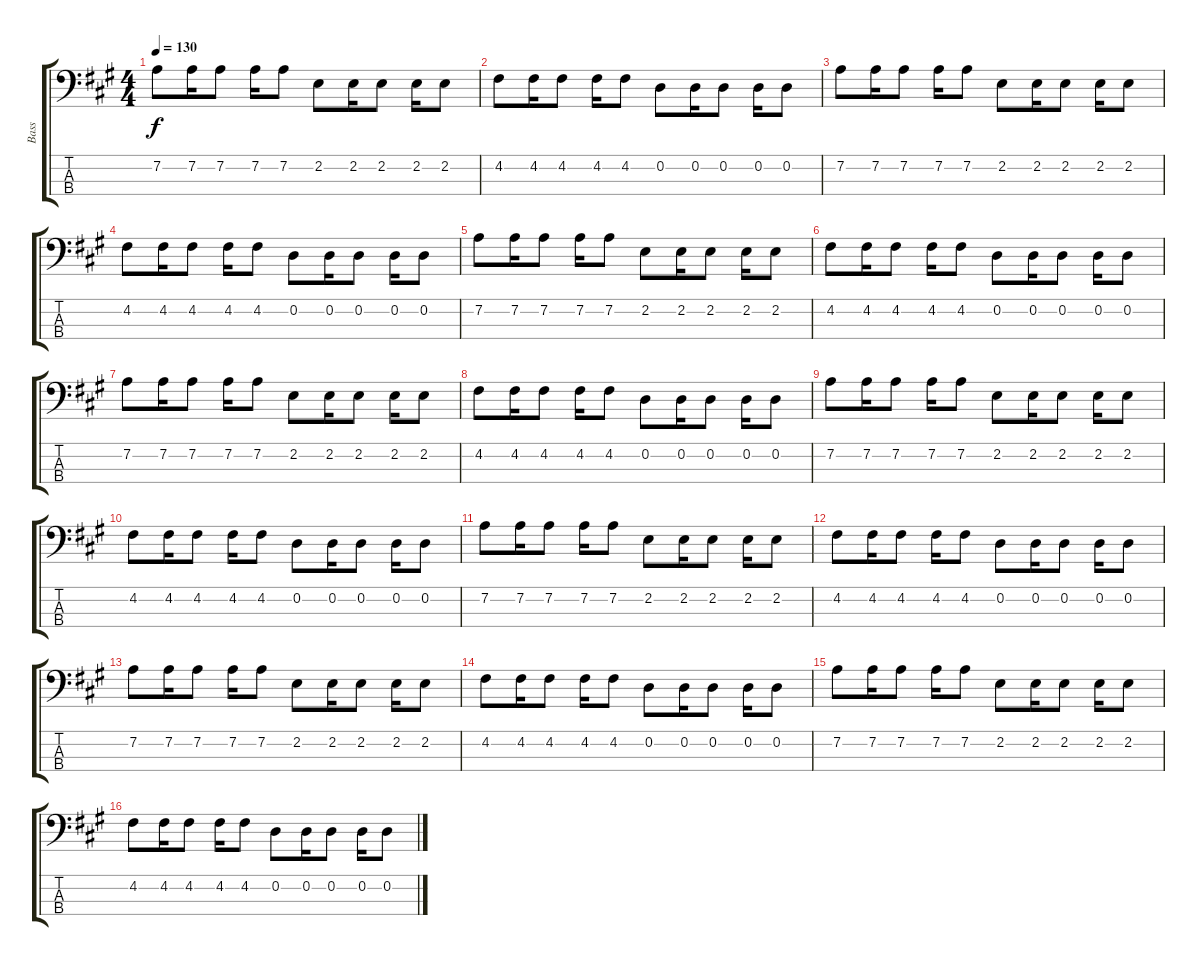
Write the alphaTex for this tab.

\track ("Bass" "Bass") {instrument electricguitarmuted}
\staff {score tabs}
\tuning (G2 D2 A1 E1) {hide}
\ts (4 4)
\tempo 130
\clef f4
\ks f#minor
7.2.8{dy f} 7.2.16 7.2.8 7.2.16 7.2.8 2.2.8 2.2.16 2.2.8 2.2.16 2.2.8 |
4.2.8 4.2.16 4.2.8 4.2.16 4.2.8 0.2.8 0.2.16 0.2.8 0.2.16 0.2.8 |
7.2.8 7.2.16 7.2.8 7.2.16 7.2.8 2.2.8 2.2.16 2.2.8 2.2.16 2.2.8 |
4.2.8 4.2.16 4.2.8 4.2.16 4.2.8 0.2.8 0.2.16 0.2.8 0.2.16 0.2.8 |
7.2.8 7.2.16 7.2.8 7.2.16 7.2.8 2.2.8 2.2.16 2.2.8 2.2.16 2.2.8 |
4.2.8 4.2.16 4.2.8 4.2.16 4.2.8 0.2.8 0.2.16 0.2.8 0.2.16 0.2.8 |
7.2.8 7.2.16 7.2.8 7.2.16 7.2.8 2.2.8 2.2.16 2.2.8 2.2.16 2.2.8 |
4.2.8 4.2.16 4.2.8 4.2.16 4.2.8 0.2.8 0.2.16 0.2.8 0.2.16 0.2.8 |
7.2.8 7.2.16 7.2.8 7.2.16 7.2.8 2.2.8 2.2.16 2.2.8 2.2.16 2.2.8 |
4.2.8 4.2.16 4.2.8 4.2.16 4.2.8 0.2.8 0.2.16 0.2.8 0.2.16 0.2.8 |
7.2.8 7.2.16 7.2.8 7.2.16 7.2.8 2.2.8 2.2.16 2.2.8 2.2.16 2.2.8 |
4.2.8 4.2.16 4.2.8 4.2.16 4.2.8 0.2.8 0.2.16 0.2.8 0.2.16 0.2.8 |
7.2.8 7.2.16 7.2.8 7.2.16 7.2.8 2.2.8 2.2.16 2.2.8 2.2.16 2.2.8 |
4.2.8 4.2.16 4.2.8 4.2.16 4.2.8 0.2.8 0.2.16 0.2.8 0.2.16 0.2.8 |
7.2.8 7.2.16 7.2.8 7.2.16 7.2.8 2.2.8 2.2.16 2.2.8 2.2.16 2.2.8 |
4.2.8 4.2.16 4.2.8 4.2.16 4.2.8 0.2.8 0.2.16 0.2.8 0.2.16 0.2.8
